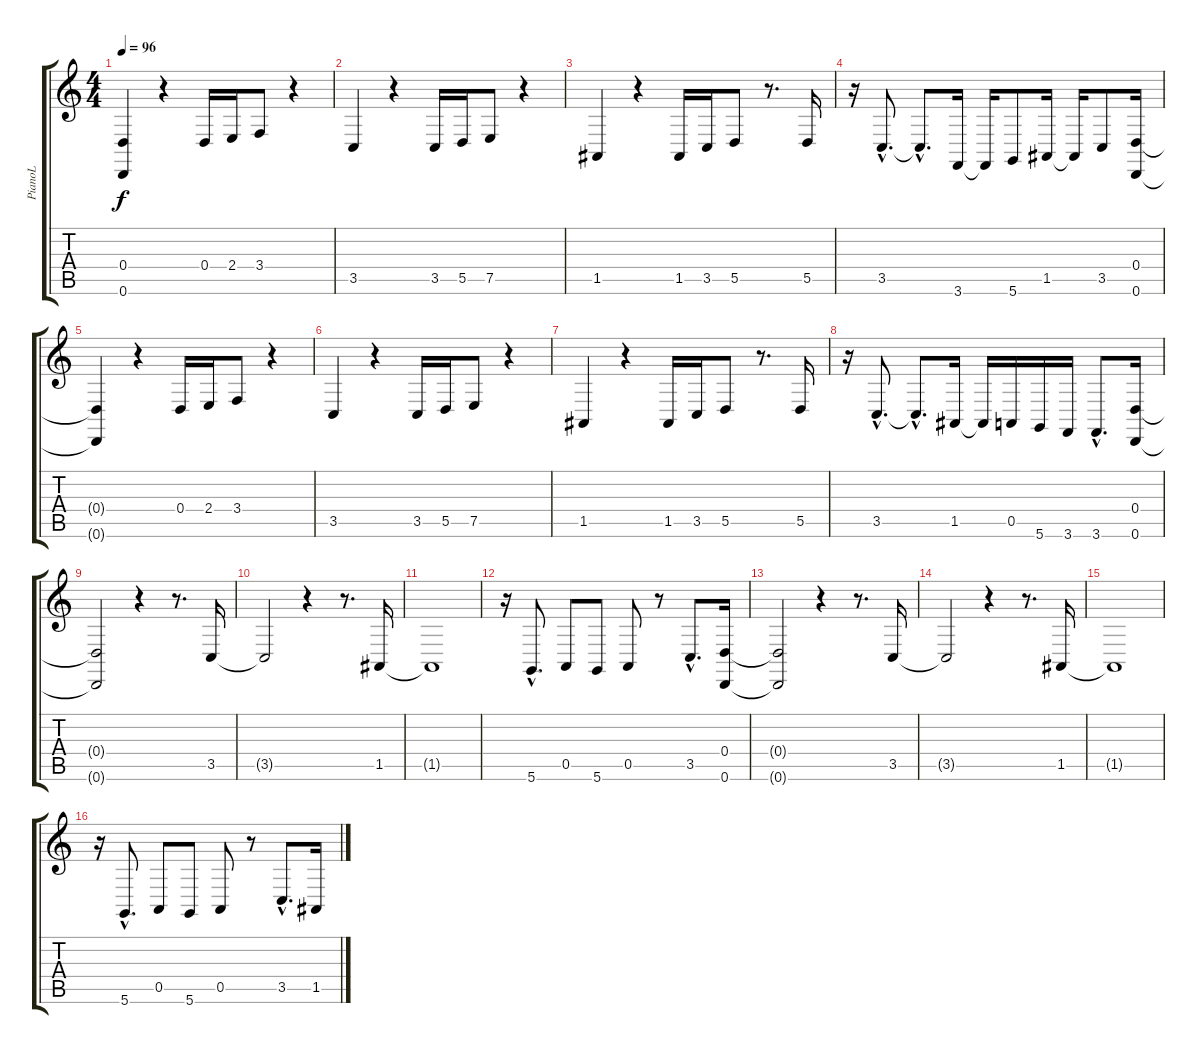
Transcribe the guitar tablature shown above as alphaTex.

\track ("PianoL" "PianoL") {instrument acousticgrandpiano}
\staff {score tabs}
\tuning (E4 B3 G3 D3 A2 D2) {hide}
\ts (4 4)
\tempo 96
\clef g2
\ks c
(0.4 0.6).4{dy f} r.4 0.4.16 2.4.16 3.4.8 r.4 |
3.5.4 r.4 3.5.16 5.5.16 7.5.8 r.4 |
1.5.4 r.4 1.5.16 3.5.16 5.5.8 r.8{d} 5.5.16 |
r.16 3.5{hac}.8{d} 3.5{hac t}.8{d} 3.6.16 3.6{t}.16 5.6.8 1.5.16 1.5{t}.16 3.5.8 (0.4 0.6).16 |
(0.4{t} 0.6{t}).4 r.4 0.4.16 2.4.16 3.4.8 r.4 |
3.5.4 r.4 3.5.16 5.5.16 7.5.8 r.4 |
1.5.4 r.4 1.5.16 3.5.16 5.5.8 r.8{d} 5.5.16 |
r.16 3.5{hac}.8{d} 3.5{hac t}.8{d} 1.5.16 1.5{t}.16 0.5.16 5.6.16 3.6.16 3.6{hac}.8{d} (0.4 0.6).16 |
(0.4{t} 0.6{t}).2 r.4 r.8{d} 3.5.16 |
3.5{t}.2 r.4 r.8{d} 1.5.16 |
1.5{t}.1 |
r.16 5.6{hac}.8{d} 0.5.8 5.6.8 0.5.8 r.8 3.5{hac}.8{d} (0.4 0.6).16 |
(0.4{t} 0.6{t}).2 r.4 r.8{d} 3.5.16 |
3.5{t}.2 r.4 r.8{d} 1.5.16 |
1.5{t}.1 |
r.16 5.6{hac}.8{d} 0.5.8 5.6.8 0.5.8 r.8 3.5{hac}.8{d} 1.5.16
